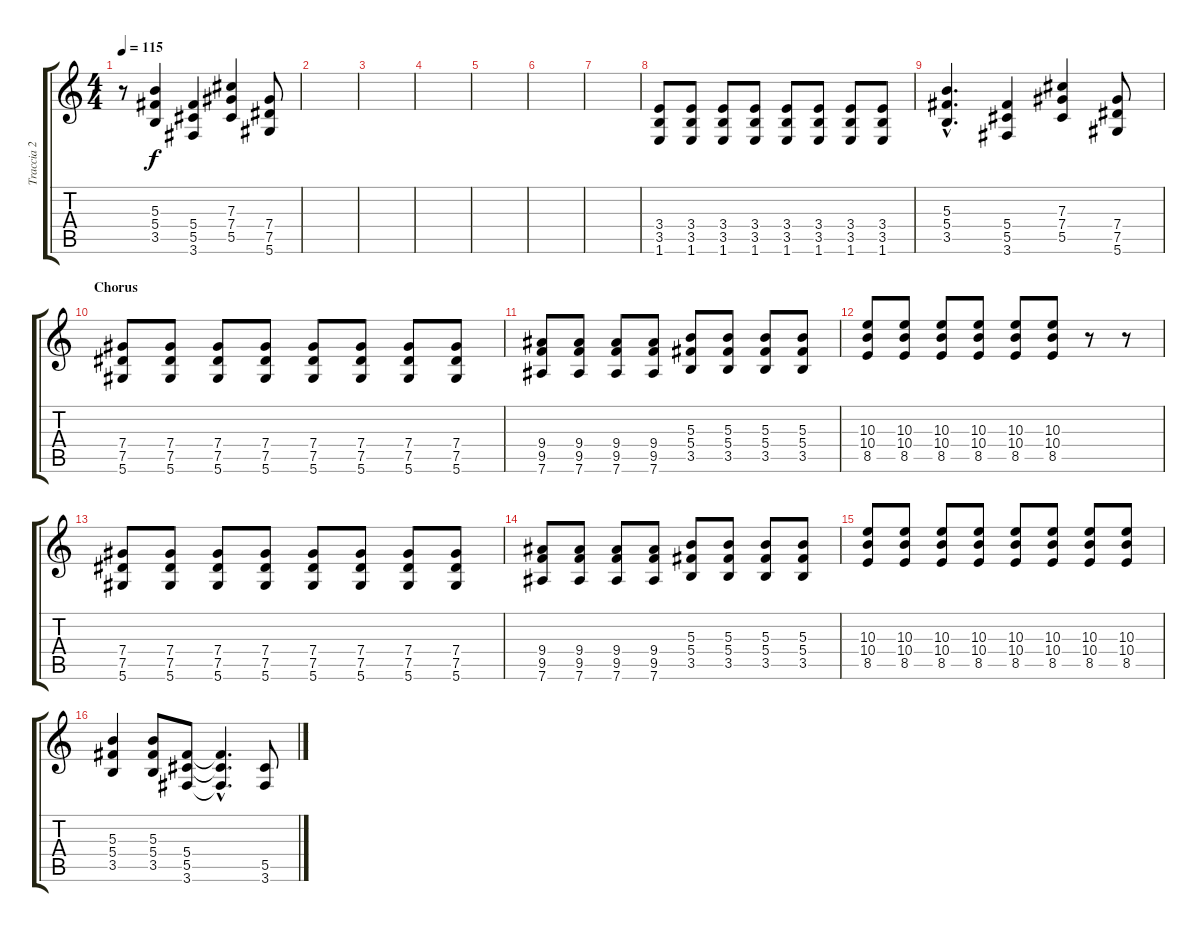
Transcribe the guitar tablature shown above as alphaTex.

\track ("Traccia 2" "Traccia 2") {instrument distortionguitar}
\staff {score tabs}
\tuning (Eb4 Bb3 Gb3 Db3 Ab2 Eb2) {hide}
\ts (4 4)
\tempo 115
\clef g2
\ks c
r.8{dy f} (5.3 5.4 3.5).4 (5.4 5.5 3.6).4 (7.3 7.4 5.5).4 (7.4 7.5 5.6).8 |
|
|
|
|
|
|
(3.4 3.5 1.6).8 (3.4 3.5 1.6).8 (3.4 3.5 1.6).8 (3.4 3.5 1.6).8 (3.4 3.5 1.6).8 (3.4 3.5 1.6).8 (3.4 3.5 1.6).8 (3.4 3.5 1.6).8 |
(5.3{hac} 5.4{hac} 3.5{hac}).4{d} (5.4 5.5 3.6).4 (7.3 7.4 5.5).4 (7.4 7.5 5.6).8 |
\section ("" "Chorus")
(7.4 7.5 5.6).8 (7.4 7.5 5.6).8 (7.4 7.5 5.6).8 (7.4 7.5 5.6).8 (7.4 7.5 5.6).8 (7.4 7.5 5.6).8 (7.4 7.5 5.6).8 (7.4 7.5 5.6).8 |
(9.4 9.5 7.6).8 (9.4 9.5 7.6).8 (9.4 9.5 7.6).8 (9.4 9.5 7.6).8 (5.3 5.4 3.5).8 (5.3 5.4 3.5).8 (5.3 5.4 3.5).8 (5.3 5.4 3.5).8 |
(10.3 10.4 8.5).8 (10.3 10.4 8.5).8 (10.3 10.4 8.5).8 (10.3 10.4 8.5).8 (10.3 10.4 8.5).8 (10.3 10.4 8.5).8 r.8 r.8 |
(7.4 7.5 5.6).8 (7.4 7.5 5.6).8 (7.4 7.5 5.6).8 (7.4 7.5 5.6).8 (7.4 7.5 5.6).8 (7.4 7.5 5.6).8 (7.4 7.5 5.6).8 (7.4 7.5 5.6).8 |
(9.4 9.5 7.6).8 (9.4 9.5 7.6).8 (9.4 9.5 7.6).8 (9.4 9.5 7.6).8 (5.3 5.4 3.5).8 (5.3 5.4 3.5).8 (5.3 5.4 3.5).8 (5.3 5.4 3.5).8 |
(10.3 10.4 8.5).8 (10.3 10.4 8.5).8 (10.3 10.4 8.5).8 (10.3 10.4 8.5).8 (10.3 10.4 8.5).8 (10.3 10.4 8.5).8 (10.3 10.4 8.5).8 (10.3 10.4 8.5).8 |
(5.3 5.4 3.5).4 (5.3 5.4 3.5).8 (5.4 5.5 3.6).8 (5.4{hac t} 5.5{hac t} 3.6{hac t}).4{d} (5.5 3.6).8
